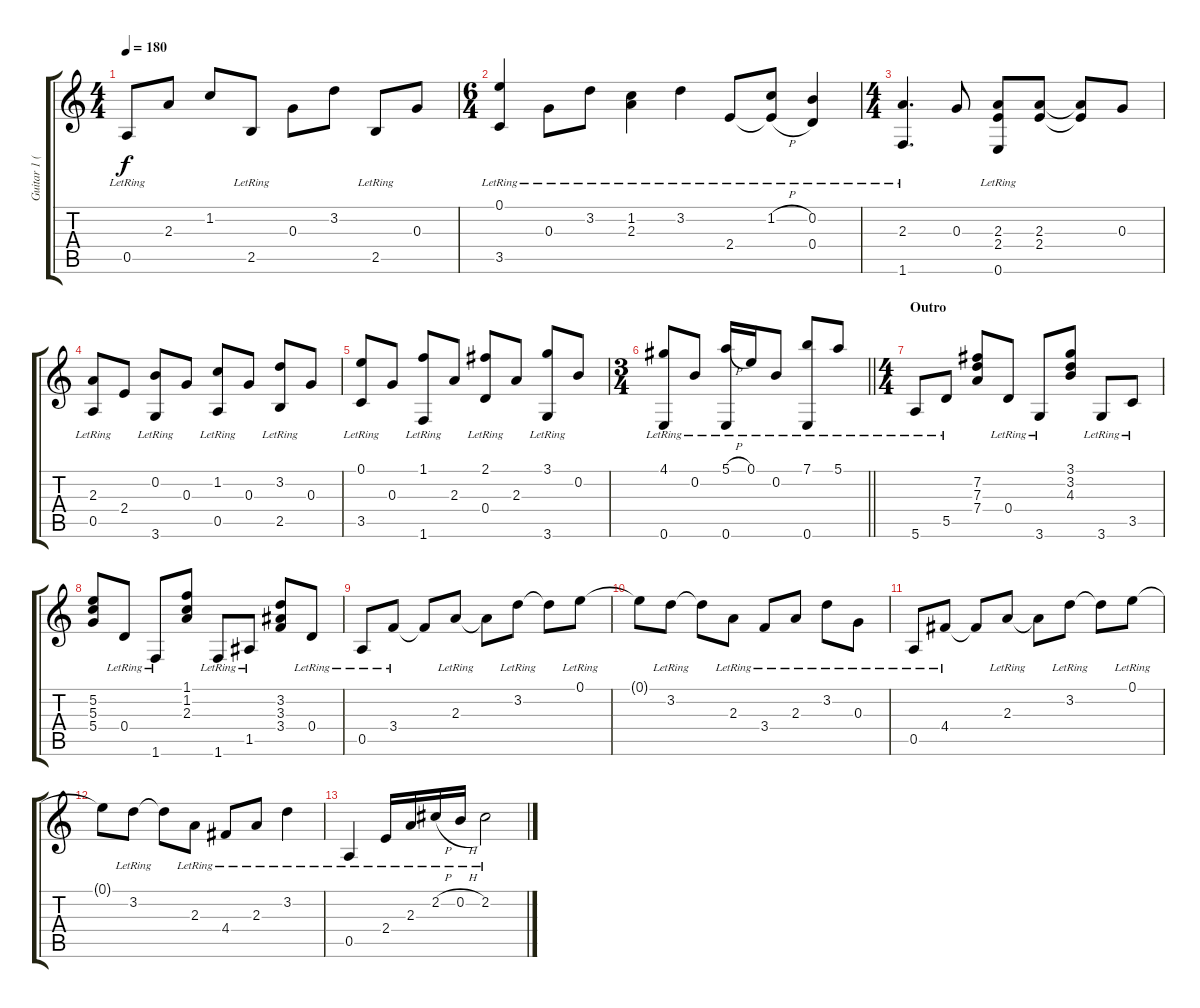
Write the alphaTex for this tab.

\track ("Guitar 1 (acous.)" "Guitar 1 (") {instrument acousticguitarsteel}
\staff {score tabs}
\tuning (E4 B3 G3 D3 A2 E2) {hide}
\ts (4 4)
\tempo 180
\clef g2
\ks c
0.5{lr}.8{dy f} 2.3.8 1.2.8 2.5{lr}.8 0.3.8 3.2.8 2.5{lr}.8 0.3.8 |
\ts (6 4)
(0.1{lr} 3.5{lr}).4 0.3{lr}.8 3.2{lr}.8 (1.2{lr} 2.3{lr}).4 3.2{lr}.4 2.4{lr}.8 (1.2{h lr} 2.4{h t}).8 (0.2{lr} 0.4{lr}).4 |
\ts (4 4)
(2.3{lr} 1.6{lr}).4{d} 0.3.8 (2.3 2.4 0.6{lr}).8 (2.3 2.4).8 (2.3{t} 2.4{t}).8 0.3.8 |
(2.3{lr} 0.5{lr}).8 2.4.8 (0.2{lr} 3.6{lr}).8 0.3.8 (1.2{lr} 0.5{lr}).8 0.3.8 (3.2{lr} 2.5{lr}).8 0.3.8 |
(0.1{lr} 3.5{lr}).8 0.3.8 (1.1{lr} 1.6{lr}).8 2.3.8 (2.1{lr} 0.4{lr}).8 2.3.8 (3.1{lr} 3.6{lr}).8 0.2.8 |
\ts (3 4)
\barLineRight lightlight
(4.1{lr} 0.6{lr}).8 0.2{lr}.8 (5.1{h lr} 0.6{lr}).16 0.1{lr}.16 0.2{lr}.8 (7.1{lr} 0.6{lr}).8 5.1{lr}.8 |
\ts (4 4)
\section ("" "Outro")
5.6{lr}.8 5.5{lr}.8 (7.2 7.3 7.4).8 0.4{lr}.8 3.6{lr}.8 (3.1 3.2 4.3).8 3.6{lr}.8 3.5{lr}.8 |
(5.2 5.3 5.4).8 0.4{lr}.8 1.6{lr}.8 (1.1 1.2 2.3).8 1.6{lr}.8 1.5{lr}.8 (3.2 3.3 3.4).8 0.4{lr}.8 |
0.5{lr}.8 3.4{lr}.8 3.4{t}.8 2.3{lr}.8 2.3{t}.8 3.2{lr}.8 3.2{t}.8 0.1{lr}.8 |
0.1{t}.8 3.2{lr}.8 3.2{t}.8 2.3{lr}.8 3.4{lr}.8 2.3{lr}.8 3.2{lr}.8 0.3{lr}.8 |
0.5{lr}.8 4.4{lr}.8 4.4{t}.8 2.3{lr}.8 2.3{t}.8 3.2{lr}.8 3.2{t}.8 0.1{lr}.8 |
0.1{t}.8 3.2{lr}.8 3.2{t}.8 2.3{lr}.8 4.4{lr}.8 2.3{lr}.8 3.2{lr}.4 |
0.5{lr}.4 2.4{lr}.16 2.3{lr}.16 2.2{h lr}.16 0.2{h lr}.16 2.2{lr}.2
